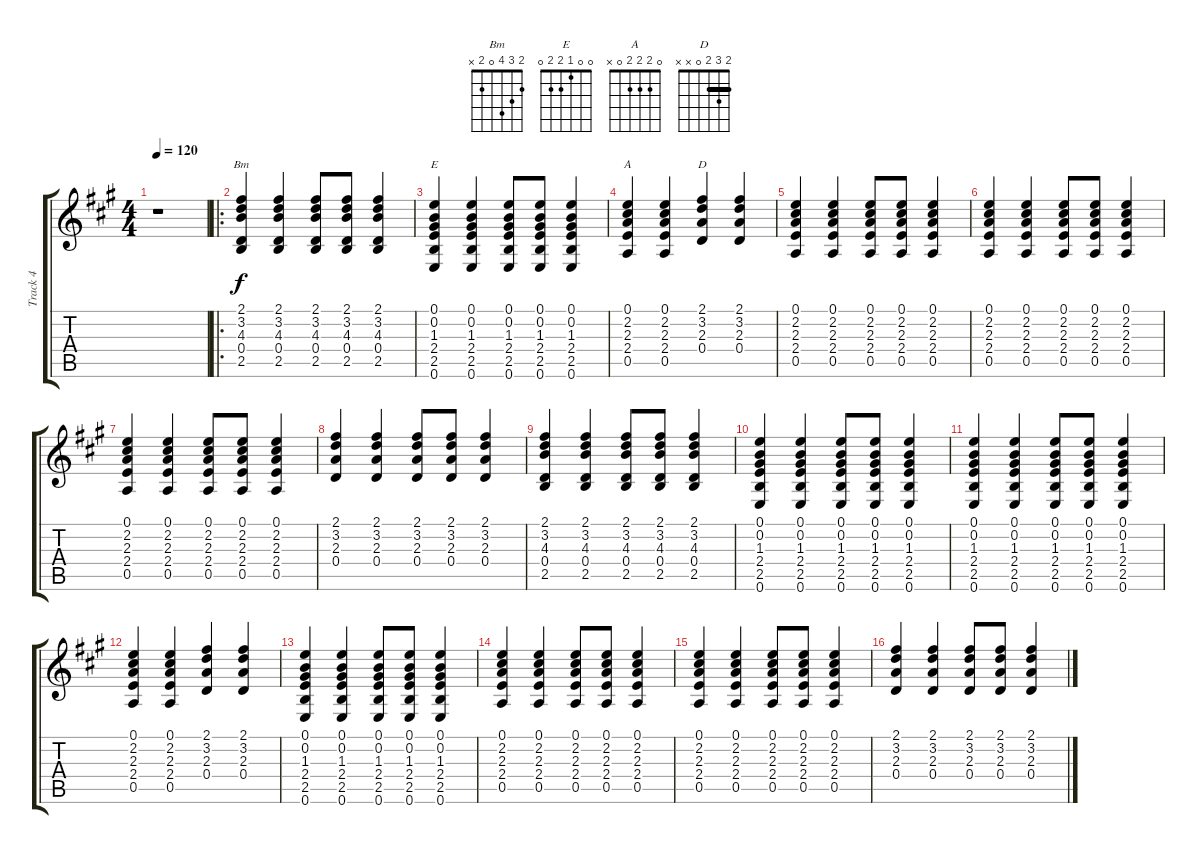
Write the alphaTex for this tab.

\track ("Track 4" "Track 4") {instrument acousticguitarnylon}
\staff {score tabs}
\tuning (E4 B3 G3 D3 A2 E2) {hide}
\chord ("Bm" 2 3 4 0 2 x)
\chord ("E" 0 0 1 2 2 0)
\chord ("A" 0 2 2 2 0 x)
\chord ("D" 2 3 2 0 x x) {barre 2}
\ts (4 4)
\tempo 120
\clef g2
\ks a
r.1{dy f instrument acousticguitarnylon} |
\ro
(2.1 3.2 4.3 0.4 2.5).4{ch "Bm"} (2.1 3.2 4.3 0.4 2.5).4 (2.1 3.2 4.3 0.4 2.5).8 (2.1 3.2 4.3 0.4 2.5).8 (2.1 3.2 4.3 0.4 2.5).4 |
(0.1 0.2 1.3 2.4 2.5 0.6).4{ch "E"} (0.1 0.2 1.3 2.4 2.5 0.6).4 (0.1 0.2 1.3 2.4 2.5 0.6).8 (0.1 0.2 1.3 2.4 2.5 0.6).8 (0.1 0.2 1.3 2.4 2.5 0.6).4 |
(0.1 2.2 2.3 2.4 0.5).4{ch "A"} (0.1 2.2 2.3 2.4 0.5).4 (2.1 3.2 2.3 0.4).4{ch "D"} (2.1 3.2 2.3 0.4).4 |
(0.1 2.2 2.3 2.4 0.5).4 (0.1 2.2 2.3 2.4 0.5).4 (0.1 2.2 2.3 2.4 0.5).8 (0.1 2.2 2.3 2.4 0.5).8 (0.1 2.2 2.3 2.4 0.5).4 |
(0.1 2.2 2.3 2.4 0.5).4 (0.1 2.2 2.3 2.4 0.5).4 (0.1 2.2 2.3 2.4 0.5).8 (0.1 2.2 2.3 2.4 0.5).8 (0.1 2.2 2.3 2.4 0.5).4 |
(0.1 2.2 2.3 2.4 0.5).4 (0.1 2.2 2.3 2.4 0.5).4 (0.1 2.2 2.3 2.4 0.5).8 (0.1 2.2 2.3 2.4 0.5).8 (0.1 2.2 2.3 2.4 0.5).4 |
(2.1 3.2 2.3 0.4).4 (2.1 3.2 2.3 0.4).4 (2.1 3.2 2.3 0.4).8 (2.1 3.2 2.3 0.4).8 (2.1 3.2 2.3 0.4).4 |
(2.1 3.2 4.3 0.4 2.5).4 (2.1 3.2 4.3 0.4 2.5).4 (2.1 3.2 4.3 0.4 2.5).8 (2.1 3.2 4.3 0.4 2.5).8 (2.1 3.2 4.3 0.4 2.5).4 |
(0.1 0.2 1.3 2.4 2.5 0.6).4 (0.1 0.2 1.3 2.4 2.5 0.6).4 (0.1 0.2 1.3 2.4 2.5 0.6).8 (0.1 0.2 1.3 2.4 2.5 0.6).8 (0.1 0.2 1.3 2.4 2.5 0.6).4 |
(0.1 0.2 1.3 2.4 2.5 0.6).4 (0.1 0.2 1.3 2.4 2.5 0.6).4 (0.1 0.2 1.3 2.4 2.5 0.6).8 (0.1 0.2 1.3 2.4 2.5 0.6).8 (0.1 0.2 1.3 2.4 2.5 0.6).4 |
(0.1 2.2 2.3 2.4 0.5).4 (0.1 2.2 2.3 2.4 0.5).4 (2.1 3.2 2.3 0.4).4 (2.1 3.2 2.3 0.4).4 |
(0.1 0.2 1.3 2.4 2.5 0.6).4 (0.1 0.2 1.3 2.4 2.5 0.6).4 (0.1 0.2 1.3 2.4 2.5 0.6).8 (0.1 0.2 1.3 2.4 2.5 0.6).8 (0.1 0.2 1.3 2.4 2.5 0.6).4 |
(0.1 2.2 2.3 2.4 0.5).4 (0.1 2.2 2.3 2.4 0.5).4 (0.1 2.2 2.3 2.4 0.5).8 (0.1 2.2 2.3 2.4 0.5).8 (0.1 2.2 2.3 2.4 0.5).4 |
(0.1 2.2 2.3 2.4 0.5).4 (0.1 2.2 2.3 2.4 0.5).4 (0.1 2.2 2.3 2.4 0.5).8 (0.1 2.2 2.3 2.4 0.5).8 (0.1 2.2 2.3 2.4 0.5).4 |
(2.1 3.2 2.3 0.4).4 (2.1 3.2 2.3 0.4).4 (2.1 3.2 2.3 0.4).8 (2.1 3.2 2.3 0.4).8 (2.1 3.2 2.3 0.4).4
